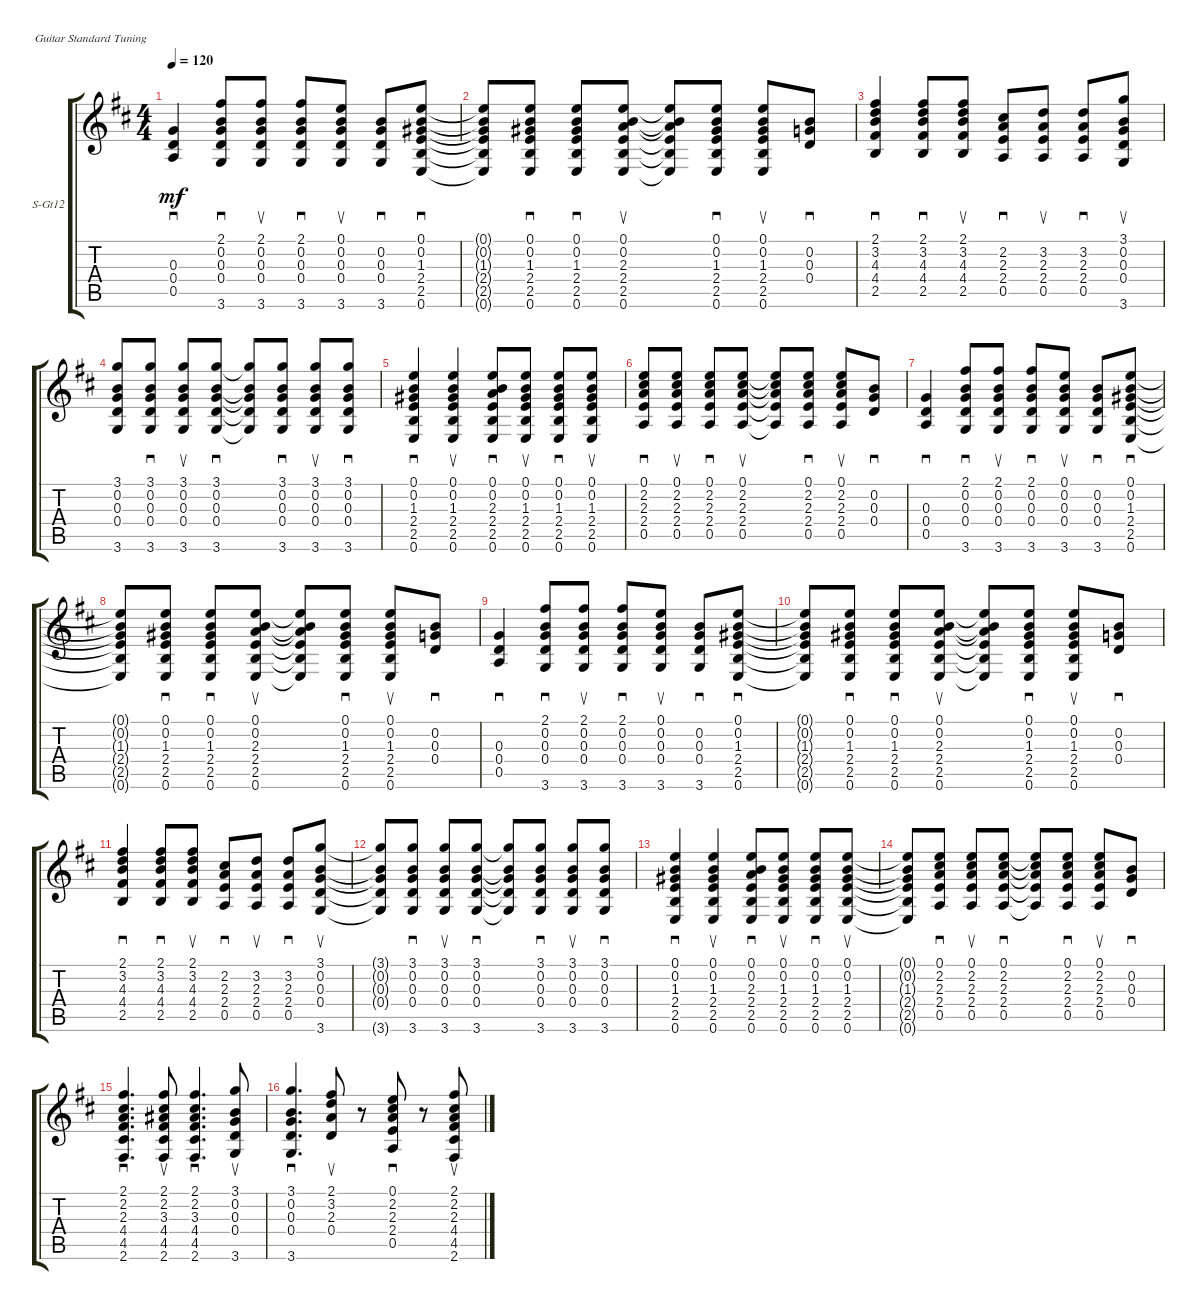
\defaultSystemsLayout 4
\bracketExtendMode groupsimilarinstruments
\firstSystemTrackNameOrientation horizontal
\otherSystemsTrackNameOrientation horizontal
\track ("12 St. Steel Guitar" "S-Gt12") {instrument acousticguitarsteel}
\staff {score tabs}
\tuning (E4 B3 G3 D3 A2 E2)
\ts (4 4)
\tempo 120
\clef g2
\ks d
(0.5 0.4 0.3).4{sd dy mf} (2.1 0.2 0.3 0.4 3.6).8{sd} (3.6 0.4 0.3 0.2 2.1).8{su} (2.1 0.2 0.3 0.4 3.6).8{sd} (3.6 0.4 0.3 0.2 0.1).8{su} (0.2 0.3 0.4 3.6).8{sd} (0.6 2.5 2.4 0.2 1.3 0.1).8{sd} |
(0.1{t} 0.2{t} 1.3{t} 2.4{t} 2.5{t} 0.6{t}).8 (0.6 2.5 2.4 1.3 0.2 0.1).8{sd} (0.1 0.2 0.6 2.5 2.4 1.3).8{sd} (0.1 0.2 2.3 2.4 2.5 0.6).8{su} (0.6{t} 2.5{t} 2.4{t} 2.3{t} 0.2{t} 0.1{t}).8 (0.1 0.2 1.3 2.4 2.5 0.6).8{sd} (0.6 2.5 2.4 1.3 0.2 0.1).8{su} (0.2 0.3 0.4).8{sd} |
(2.5 4.4 4.3 3.2 2.1).4{sd} (2.1 3.2 4.3 4.4 2.5).8{sd} (2.5 4.4 4.3 3.2 2.1).8{su} (2.2 2.3 2.4 0.5).8{sd} (0.5 2.4 2.3 3.2).8{su} (3.2 2.3 2.4 0.5).8{sd} (3.6 0.4 0.3 0.2 3.1).8{su} |
(3.1 0.2 0.3 0.4 3.6).8 (3.6 0.4 0.3 0.2 3.1).8{sd} (3.6 0.4 0.3 0.2 3.1).8{su} (3.6 0.4 0.3 0.2 3.1).8{sd} (3.1{t} 0.2{t} 0.3{t} 0.4{t} 3.6{t}).8 (3.6 0.2 0.3 0.4 3.1).8{sd} (3.6 0.2 0.4 0.3 3.1).8{su} (3.6 0.4 0.3 0.2 3.1).8{sd} |
(0.1 0.2 1.3 2.4 2.5 0.6).4{sd} (2.4 1.3 0.2 0.1 0.6 2.5).4{su} (0.1 0.2 2.3 2.4 0.6 2.5).8{sd} (2.4 1.3 0.2 0.1 2.5 0.6).8{su} (0.2 1.3 0.6 2.5 2.4 0.1).8{sd} (2.4 1.3 0.2 0.1 2.5 0.6).8{su} |
(0.1 2.2 2.3 2.4 0.5).8{sd} (2.4 2.3 2.2 0.1 0.5).8{su} (2.4 2.3 2.2 0.1 0.5).8{sd} (2.4 2.3 2.2 0.1 0.5).8{su} (2.4{t} 2.3{t} 2.2{t} 0.1{t} 0.5{t}).8 (2.4 2.3 2.2 0.1 0.5).8{sd} (2.4 2.3 2.2 0.1 0.5).8{su} (0.4 0.3 0.2).8{sd} |
(0.5 0.4 0.3).4{sd} (2.1 0.2 0.3 0.4 3.6).8{sd} (3.6 0.4 0.3 0.2 2.1).8{su} (2.1 0.2 0.3 0.4 3.6).8{sd} (3.6 0.4 0.3 0.2 0.1).8{su} (0.2 0.3 0.4 3.6).8{sd} (0.6 2.5 2.4 0.2 1.3 0.1).8{sd} |
(0.1{t} 0.2{t} 1.3{t} 2.4{t} 2.5{t} 0.6{t}).8 (0.6 2.5 2.4 1.3 0.2 0.1).8{sd} (0.1 0.2 0.6 2.5 2.4 1.3).8{sd} (0.1 0.2 2.3 2.4 2.5 0.6).8{su} (0.6{t} 2.5{t} 2.4{t} 2.3{t} 0.2{t} 0.1{t}).8 (0.1 0.2 1.3 2.4 2.5 0.6).8{sd} (1.3 2.4 2.5 0.6 0.1 0.2).8{su} (0.3 0.4 0.2).8{sd} |
(0.5 0.4 0.3).4{sd} (2.1 0.2 0.3 0.4 3.6).8{sd} (3.6 0.4 0.3 0.2 2.1).8{su} (2.1 0.2 0.3 0.4 3.6).8{sd} (3.6 0.4 0.3 0.2 0.1).8{su} (0.2 0.3 0.4 3.6).8{sd} (0.6 2.5 2.4 0.2 1.3 0.1).8{sd} |
(0.1{t} 0.2{t} 1.3{t} 2.4{t} 2.5{t} 0.6{t}).8 (0.6 2.5 2.4 1.3 0.2 0.1).8{sd} (0.1 0.2 0.6 2.5 2.4 1.3).8{sd} (0.1 0.2 2.3 2.4 2.5 0.6).8{su} (0.6{t} 2.5{t} 2.4{t} 2.3{t} 0.2{t} 0.1{t}).8 (0.1 0.2 1.3 2.4 2.5 0.6).8{sd} (0.6 2.5 2.4 1.3 0.2 0.1).8{su} (0.2 0.3 0.4).8{sd} |
(2.5 4.4 4.3 3.2 2.1).4{sd} (2.1 3.2 4.3 4.4 2.5).8{sd} (2.5 4.4 4.3 3.2 2.1).8{su} (2.2 2.3 2.4 0.5).8{sd} (0.5 2.4 2.3 3.2).8{su} (3.2 2.3 2.4 0.5).8{sd} (3.6 0.4 0.3 0.2 3.1).8{su} |
(3.1{t} 0.2{t} 0.3{t} 0.4{t} 3.6{t}).8 (3.6 0.4 0.3 0.2 3.1).8{sd} (3.6 0.4 0.3 0.2 3.1).8{su} (3.6 0.4 0.3 0.2 3.1).8{sd} (3.1{t} 0.2{t} 0.3{t} 0.4{t} 3.6{t}).8 (3.6 0.2 0.3 0.4 3.1).8{sd} (3.6 0.2 0.4 0.3 3.1).8{su} (3.6 0.4 0.3 0.2 3.1).8{sd} |
(0.1 0.2 1.3 2.4 2.5 0.6).4{sd} (2.4 1.3 0.2 0.1 0.6 2.5).4{su} (0.1 0.2 2.3 2.4 0.6 2.5).8{sd} (2.4 1.3 0.2 0.1 2.5 0.6).8{su} (0.2 1.3 0.6 2.5 2.4 0.1).8{sd} (2.4 1.3 0.2 0.1 2.5 0.6).8{su} |
(0.1{t} 0.2{t} 1.3{t} 2.4{t} 2.5{t} 0.6{t}).8 (2.4 2.3 2.2 0.1 0.5).8{sd} (2.4 2.3 2.2 0.1 0.5).8{su} (2.4 2.3 2.2 0.1 0.5).8{sd} (2.4{t} 2.3{t} 2.2{t} 0.1{t} 0.5{t}).8 (2.4 2.3 2.2 0.1 0.5).8{sd} (2.4 2.3 2.2 0.1 0.5).8{su} (0.4 0.3 0.2).8{sd} |
(2.6 4.5 4.4 2.3 2.2 2.1).4{d sd} (2.1 2.2 3.3 4.4 4.5 2.6).8{su} (2.6 4.5 4.4 3.3 2.2 2.1).4{d sd} (3.1 0.2 0.3 0.4 3.6).8{su} |
(3.6 0.4 0.3 0.2 3.1).4{d sd} (0.4 2.3 3.2 2.1).8{su} r.8 (0.1 2.2 2.3 2.4 0.5).8{sd} r.8 (2.6 4.5 4.4 2.3 2.2 2.1).8{su}
